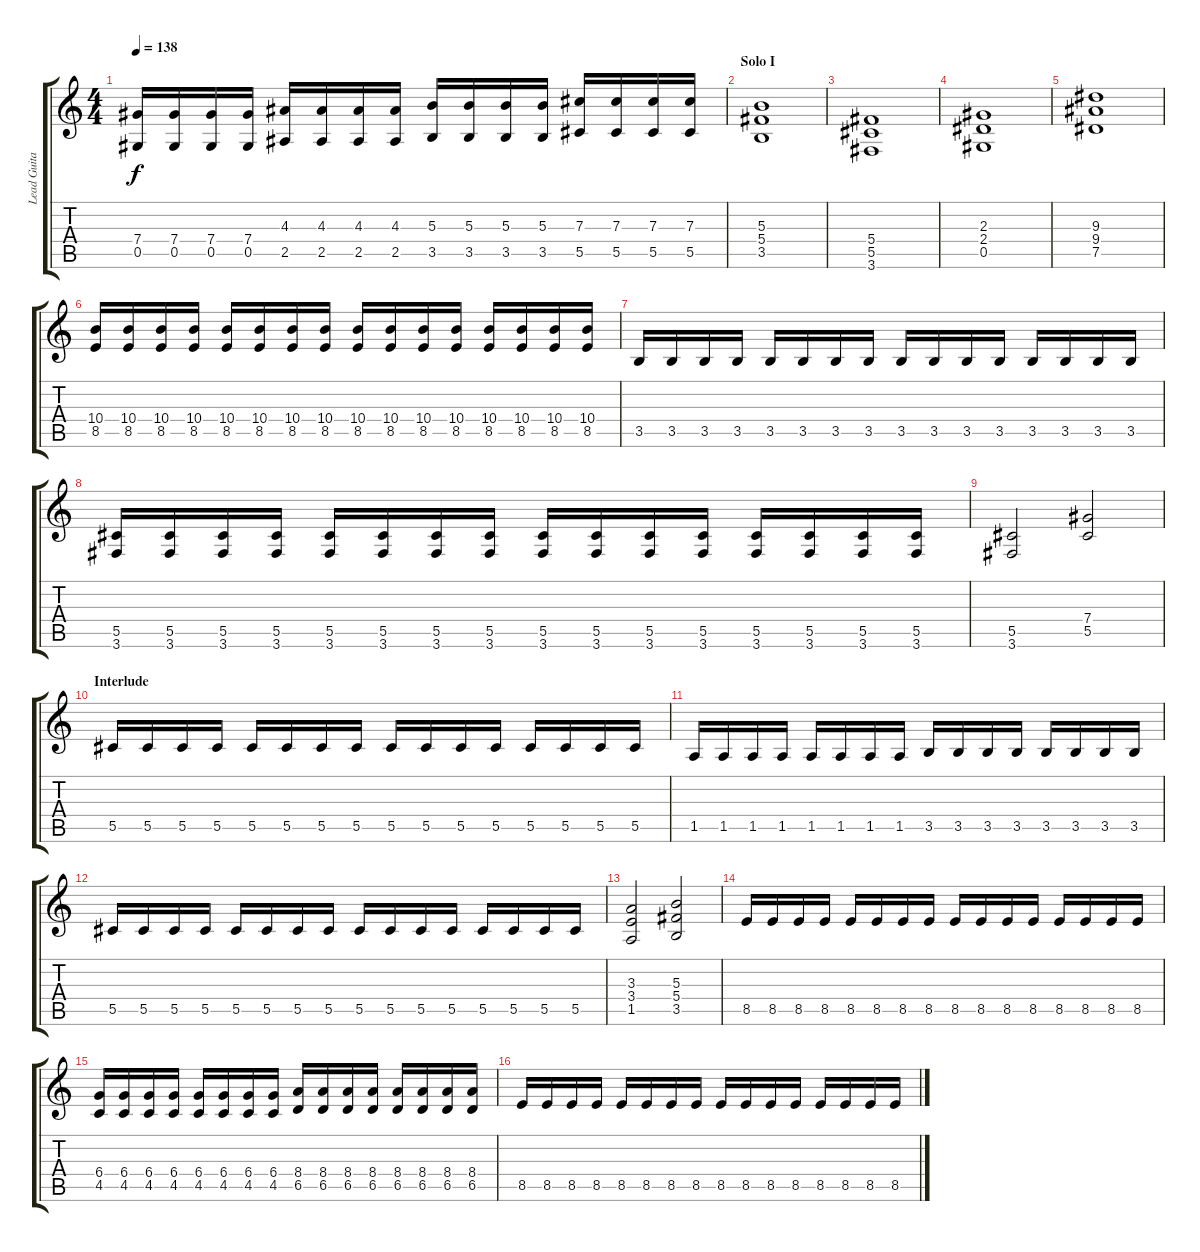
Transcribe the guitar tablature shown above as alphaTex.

\track ("Lead Guitar II" "Lead Guita") {instrument distortionguitar}
\staff {score tabs}
\tuning (Eb4 Bb3 Gb3 Db3 Ab2 Eb2) {hide}
\ts (4 4)
\tempo 138
\clef g2
\ks c
(7.4 0.5).16{dy f} (7.4 0.5).16 (7.4 0.5).16 (7.4 0.5).16 (4.3 2.5).16 (4.3 2.5).16 (4.3 2.5).16 (4.3 2.5).16 (5.3 3.5).16 (5.3 3.5).16 (5.3 3.5).16 (5.3 3.5).16 (7.3 5.5).16 (7.3 5.5).16 (7.3 5.5).16 (7.3 5.5).16 |
\section ("" "Solo I")
(5.3 5.4 3.5).1 |
(5.4 5.5 3.6).1 |
(2.3 2.4 0.5).1 |
(9.3 9.4 7.5).1 |
(10.4 8.5).16 (10.4 8.5).16 (10.4 8.5).16 (10.4 8.5).16 (10.4 8.5).16 (10.4 8.5).16 (10.4 8.5).16 (10.4 8.5).16 (10.4 8.5).16 (10.4 8.5).16 (10.4 8.5).16 (10.4 8.5).16 (10.4 8.5).16 (10.4 8.5).16 (10.4 8.5).16 (10.4 8.5).16 |
3.5.16 3.5.16 3.5.16 3.5.16 3.5.16 3.5.16 3.5.16 3.5.16 3.5.16 3.5.16 3.5.16 3.5.16 3.5.16 3.5.16 3.5.16 3.5.16 |
(5.5 3.6).16 (5.5 3.6).16 (5.5 3.6).16 (5.5 3.6).16 (5.5 3.6).16 (5.5 3.6).16 (5.5 3.6).16 (5.5 3.6).16 (5.5 3.6).16 (5.5 3.6).16 (5.5 3.6).16 (5.5 3.6).16 (5.5 3.6).16 (5.5 3.6).16 (5.5 3.6).16 (5.5 3.6).16 |
(5.5 3.6).2 (7.4 5.5).2 |
\section ("" "Interlude")
5.5.16 5.5.16 5.5.16 5.5.16 5.5.16 5.5.16 5.5.16 5.5.16 5.5.16 5.5.16 5.5.16 5.5.16 5.5.16 5.5.16 5.5.16 5.5.16 |
1.5.16 1.5.16 1.5.16 1.5.16 1.5.16 1.5.16 1.5.16 1.5.16 3.5.16 3.5.16 3.5.16 3.5.16 3.5.16 3.5.16 3.5.16 3.5.16 |
5.5.16 5.5.16 5.5.16 5.5.16 5.5.16 5.5.16 5.5.16 5.5.16 5.5.16 5.5.16 5.5.16 5.5.16 5.5.16 5.5.16 5.5.16 5.5.16 |
(3.3 3.4 1.5).2 (5.3 5.4 3.5).2 |
8.5.16 8.5.16 8.5.16 8.5.16 8.5.16 8.5.16 8.5.16 8.5.16 8.5.16 8.5.16 8.5.16 8.5.16 8.5.16 8.5.16 8.5.16 8.5.16 |
(6.4 4.5).16 (6.4 4.5).16 (6.4 4.5).16 (6.4 4.5).16 (6.4 4.5).16 (6.4 4.5).16 (6.4 4.5).16 (6.4 4.5).16 (8.4 6.5).16 (8.4 6.5).16 (8.4 6.5).16 (8.4 6.5).16 (8.4 6.5).16 (8.4 6.5).16 (8.4 6.5).16 (8.4 6.5).16 |
8.5.16 8.5.16 8.5.16 8.5.16 8.5.16 8.5.16 8.5.16 8.5.16 8.5.16 8.5.16 8.5.16 8.5.16 8.5.16 8.5.16 8.5.16 8.5.16
